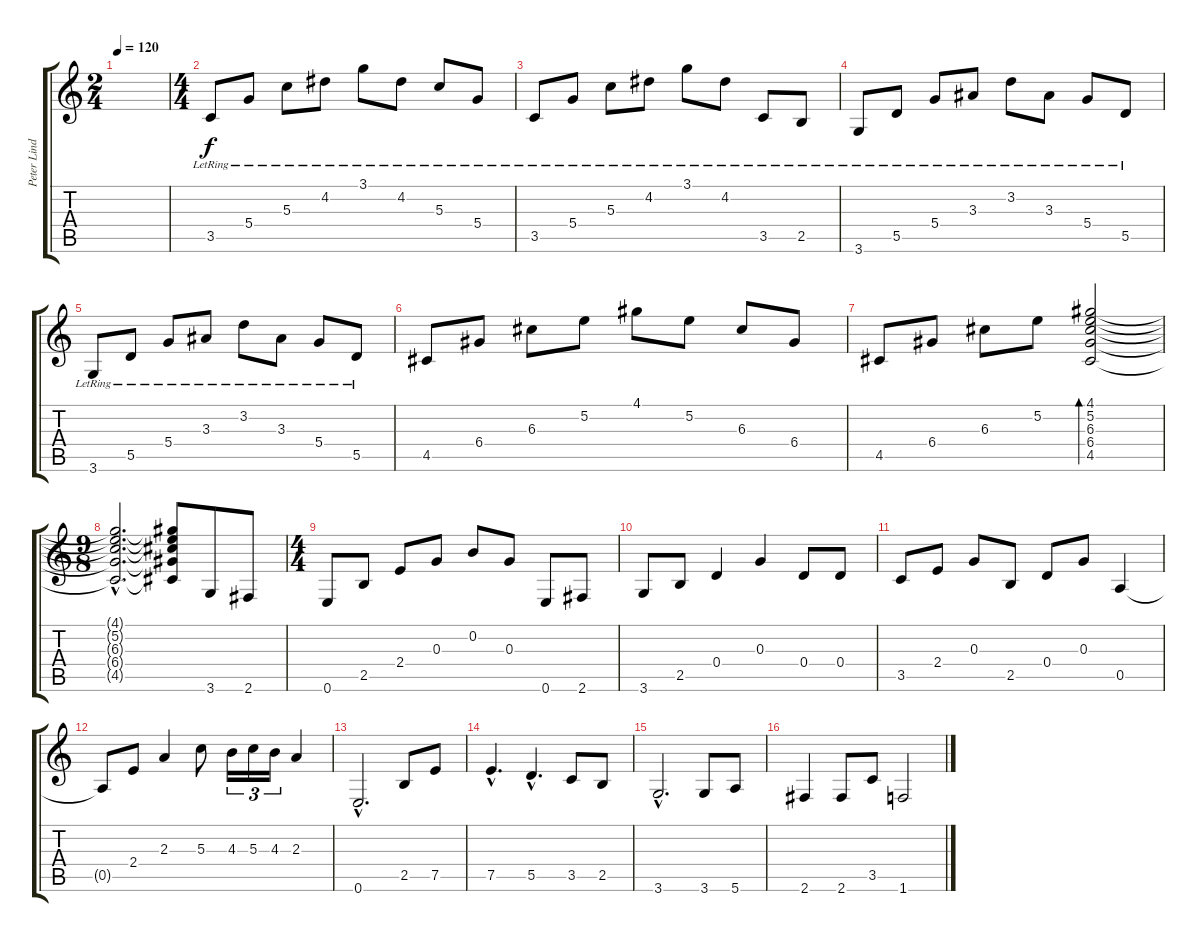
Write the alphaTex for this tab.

\track ("Peter Lindgren" "Peter Lind") {instrument acousticguitarsteel}
\staff {score tabs}
\tuning (E4 B3 G3 D3 A2 E2) {hide}
\ts (2 4)
\tempo 120
\clef g2
\ks c
|
\ts (4 4)
3.5{lr}.8 5.4{lr}.8 5.3{lr}.8 4.2{lr}.8 3.1{lr}.8 4.2{lr}.8 5.3{lr}.8 5.4{lr}.8 |
3.5{lr}.8 5.4{lr}.8 5.3{lr}.8 4.2{lr}.8 3.1{lr}.8 4.2{lr}.8 3.5{lr}.8 2.5{lr}.8 |
3.6{lr}.8 5.5{lr}.8 5.4{lr}.8 3.3{lr}.8 3.2{lr}.8 3.3{lr}.8 5.4{lr}.8 5.5{lr}.8 |
3.6{lr}.8 5.5{lr}.8 5.4{lr}.8 3.3{lr}.8 3.2{lr}.8 3.3{lr}.8 5.4{lr}.8 5.5{lr}.8 |
4.5.8 6.4.8 6.3.8 5.2.8 4.1.8 5.2.8 6.3.8 6.4.8 |
4.5.8 6.4.8 6.3.8 5.2.8 (4.1 5.2 6.3 6.4 4.5).2{bd 240} |
\ts (9 8)
(4.1{hac t} 5.2{hac t} 6.3{hac t} 6.4{hac t} 4.5{hac t}).2{d} (4.1{t} 5.2{t} 6.3{t} 6.4{t} 4.5{t}).8 3.6.8 2.6.8 |
\ts (4 4)
0.6.8 2.5.8 2.4.8 0.3.8 0.2.8 0.3.8 0.6.8 2.6.8 |
3.6.8 2.5.8 0.4.4 0.3.4 0.4.8 0.4.8 |
3.5.8 2.4.8 0.3.8 2.5.8 0.4.8 0.3.8 0.5.4 |
0.5{t}.8 2.4.8 2.3.4 5.3.8 4.3.16{tu (3 2)} 5.3.16{tu (3 2)} 4.3.16{tu (3 2)} 2.3.4 |
0.6{hac}.2{d} 2.5.8 7.5.8 |
7.5{hac}.4{d} 5.5{hac}.4{d} 3.5.8 2.5.8 |
3.6{hac}.2{d} 3.6.8 5.6.8 |
2.6.4 2.6.8 3.5.8 1.6.2
